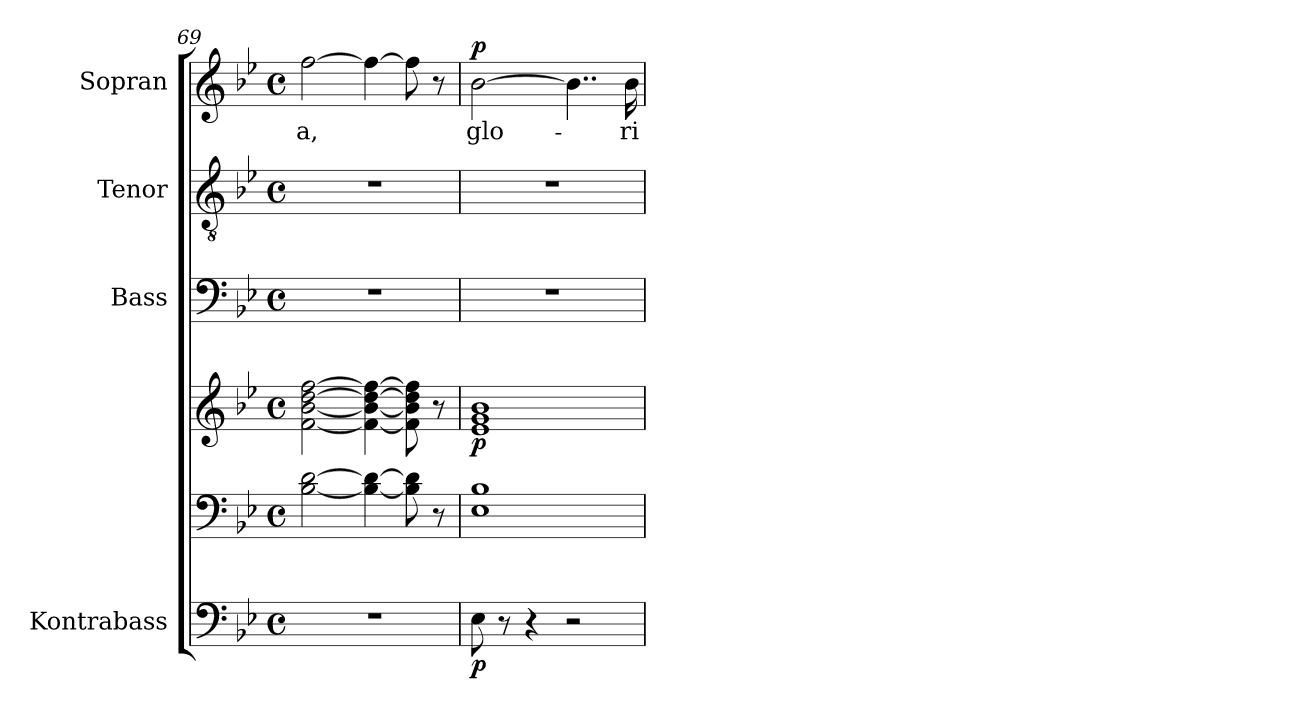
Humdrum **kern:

**kern	**dynam	**kern	**kern	**dynam	**kern	**kern	**kern	**text	**dynam
*part5	*part5	*part4	*part4	*part4	*part3	*part2	*part1	*part1	*part1
*staff6	*staff6	*staff5	*staff4	*staff4/5	*staff3	*staff2	*staff1	*staff1	*staff1
*I"Kontrabass	*	*	*	*	*I"Bass	*I"Tenor	*I"Sopran	*	*
*I'Kb.	*	*	*	*	*I'B.	*I'T.	*I'S.	*	*
*clefF4	*	*clefF4	*clefG2	*	*clefF4	*clefGv2	*clefG2	*	*
*ITrd7c12	*	*	*	*	*	*	*	*	*
*k[b-e-]	*	*k[b-e-]	*k[b-e-]	*	*k[b-e-]	*k[b-e-]	*k[b-e-]	*	*
*B-:	*	*B-:	*B-:	*	*B-:	*B-:	*B-:	*	*
*M4/4	*	*M4/4	*M4/4	*	*M4/4	*M4/4	*M4/4	*	*
*met(c)	*	*met(c)	*met(c)	*	*met(c)	*met(c)	*met(c)	*	*
=69	=69	=69	=69	=69	=69	=69	=69	=69	=69
!	!	!	!	!	!	!	!	!LO:LY:b	!
1r	.	[2B-\ [2d\	[2f\ [2b-\ [2dd\ [2ff\	.	1r	1r	[2ff\	-a,	.
.	.	4B-\_ 4d\_	4f\_ 4b-\_ 4dd\_ 4ff\_	.	.	.	4ff\_	.	.
.	.	8B-\] 8d\]	8f\] 8b-\] 8dd\] 8ff\]	.	.	.	8ff\]	.	.
.	.	8r	8r	.	.	.	8r	.	.
=70	=70	=70	=70	=70	=70	=70	=70	=70	=70
!	!LO:DY:b	!	!	!LO:DY:b	!	!	!	!LO:LY:b	!LO:DY:a
8EE-\	p	1E- 1B-	1e- 1g 1b-	p	1r	1r	[2b-\	glo-	p
8r	.	.	.	.	.	.	.	.	.
4r	.	.	.	.	.	.	.	.	.
2r	.	.	.	.	.	.	4..b-\]	.	.
!	!	!	!	!	!	!	!	!LO:LY:b	!
.	.	.	.	.	.	.	16b-\	-ri-	.
=	=	=	=	=	=	=	=	=	=
*-	*-	*-	*-	*-	*-	*-	*-	*-	*-
